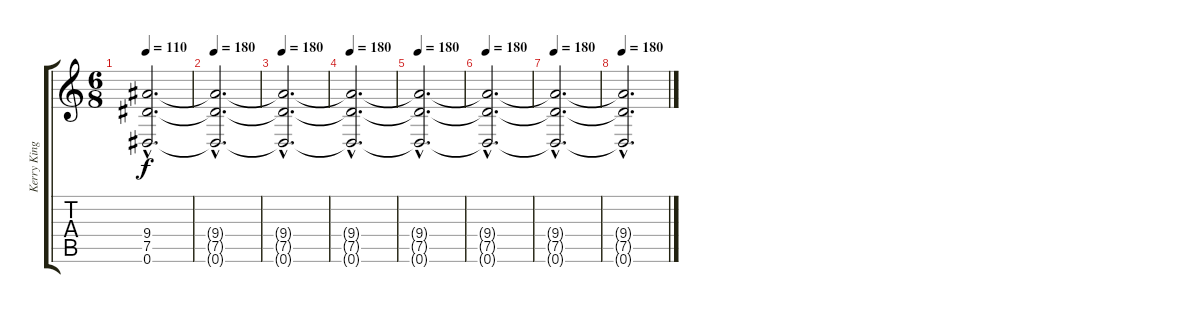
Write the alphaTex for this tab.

\track ("Kerry King (guitar)" "Kerry King") {instrument distortionguitar}
\staff {score tabs}
\tuning (Eb4 Bb3 Gb3 Db3 Ab2 Eb2) {hide}
\ts (6 8)
\tempo 110
\tempo 180
\tempo 110
\clef g2
\ks c
(9.4{hac} 7.5{hac} 0.6{hac}).2{d dy f instrument distortionguitar} |
\tempo 180
(9.4{hac t} 7.5{hac t} 0.6{hac t}).2{d} |
\tempo 180
(9.4{hac t} 7.5{hac t} 0.6{hac t}).2{d} |
\tempo 180
(9.4{hac t} 7.5{hac t} 0.6{hac t}).2{d} |
\tempo 180
(9.4{hac t} 7.5{hac t} 0.6{hac t}).2{d} |
\tempo 180
(9.4{hac t} 7.5{hac t} 0.6{hac t}).2{d} |
\tempo 180
(9.4{hac t} 7.5{hac t} 0.6{hac t}).2{d} |
\tempo 180
(9.4{hac t} 7.5{hac t} 0.6{hac t}).2{d}
